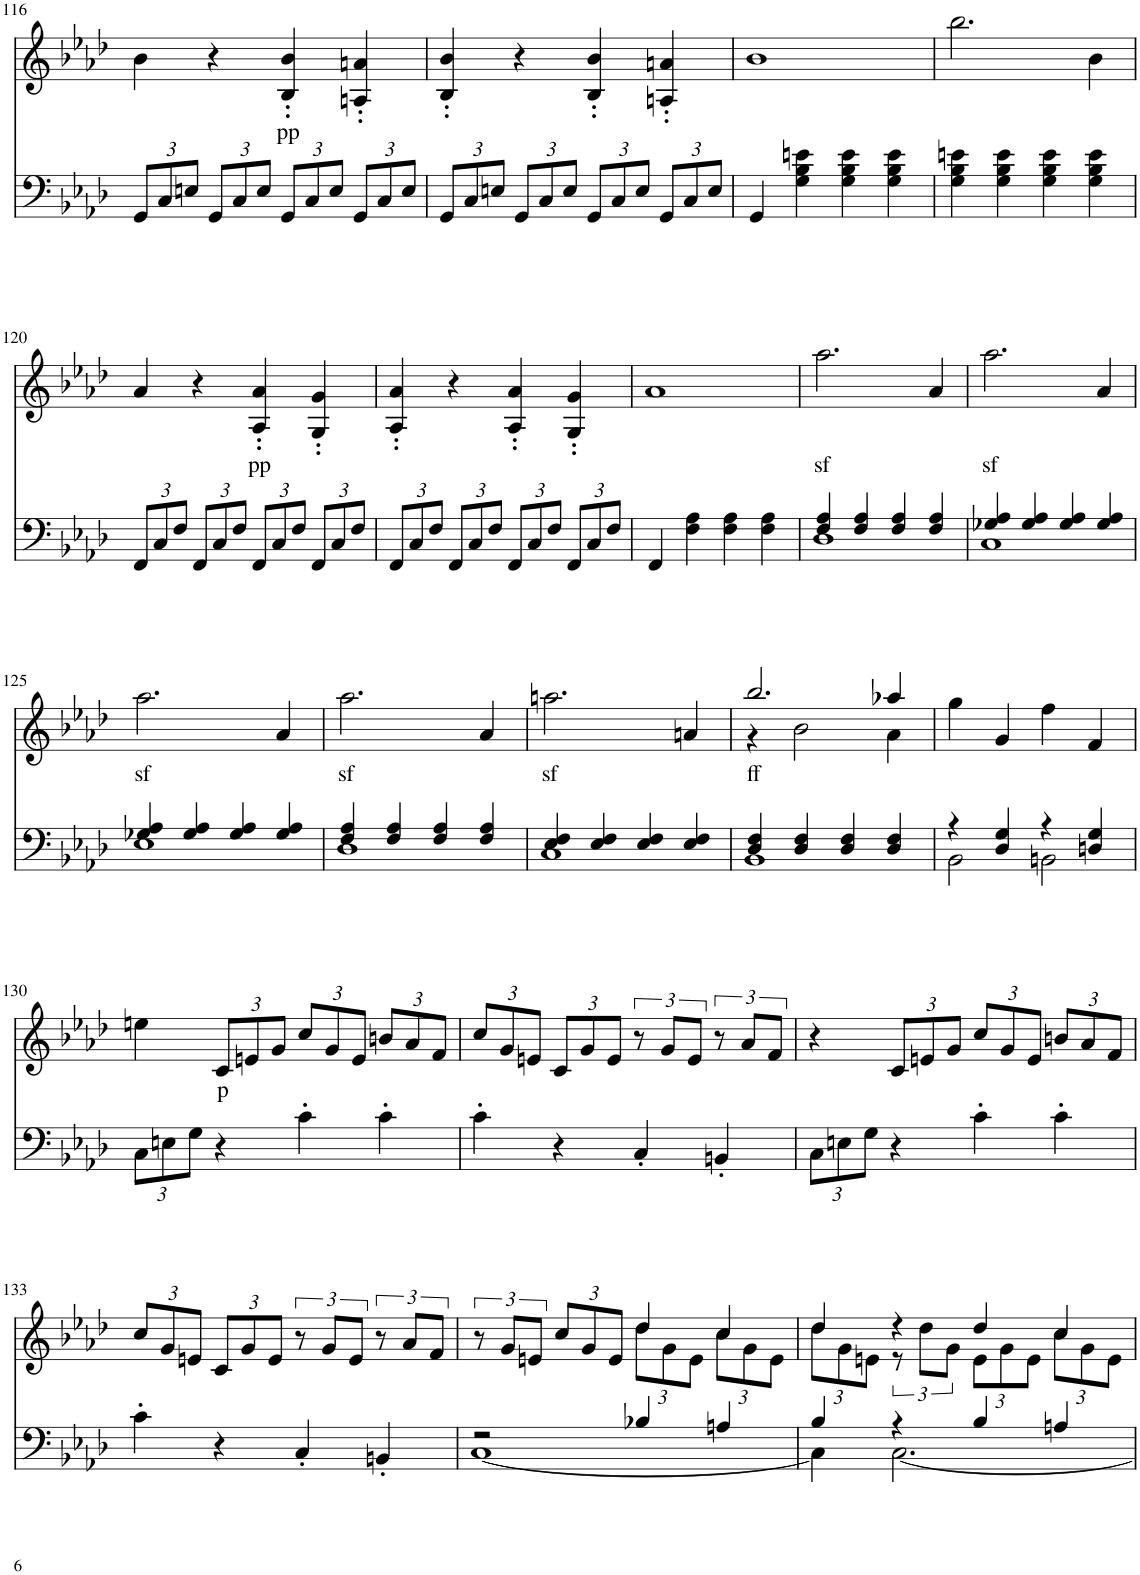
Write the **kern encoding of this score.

**kern	**kern	**text
*part2	*part1	*part1
*staff2	*staff1	*staff1
*I"piano	*I"piano	*
*I'Pno	*I'Pno	*
!!LO:PB:g=z
*clefF4	*clefG2	*
*k[b-e-a-d-]	*k[b-e-a-d-]	*
*f:	*f:	*
*M2/2	*M2/2	*
*Xbrackettup	*	*
=116	=116	=116
12GG/L	4b-\	.
12C/	.	.
12En/J	.	.
12GG/L	4r	.
12C/	.	.
12E/J	.	.
!	!	!LO:LY:b
12GG/L	4B-/' 4b-/'	pp
12C/	.	.
12E/J	.	.
12GG/L	4An/' 4an/'	.
12C/	.	.
12E/J	.	.
=117	=117	=117
12GG/L	4B-/' 4b-/'	.
12C/	.	.
12En/J	.	.
12GG/L	4r	.
12C/	.	.
12E/J	.	.
12GG/L	4B-/' 4b-/'	.
12C/	.	.
12E/J	.	.
12GG/L	4An/' 4an/'	.
12C/	.	.
12E/J	.	.
=118	=118	=118
4GG/	1b-	.
4G\ 4B-\ 4en\	.	.
4G\ 4B-\ 4e\	.	.
4G\ 4B-\ 4e\	.	.
=119	=119	=119
4G\ 4B-\ 4en\	2.bb-\	.
4G\ 4B-\ 4e\	.	.
4G\ 4B-\ 4e\	.	.
4G\ 4B-\ 4e\	4b-\	.
!!LO:LB:g=z
=120	=120	=120
12FF/L	4a-/	.
12C/	.	.
12F/J	.	.
12FF/L	4r	.
12C/	.	.
12F/J	.	.
!	!	!LO:LY:b
12FF/L	4A-/' 4a-/'	pp
12C/	.	.
12F/J	.	.
12FF/L	4G/' 4g/'	.
12C/	.	.
12F/J	.	.
=121	=121	=121
12FF/L	4A-/' 4a-/'	.
12C/	.	.
12F/J	.	.
12FF/L	4r	.
12C/	.	.
12F/J	.	.
12FF/L	4A-/' 4a-/'	.
12C/	.	.
12F/J	.	.
12FF/L	4G/' 4g/'	.
12C/	.	.
12F/J	.	.
=122	=122	=122
4FF/	1a-	.
4F\ 4A-\	.	.
4F\ 4A-\	.	.
4F\ 4A-\	.	.
=123	=123	=123
*^	*	*
!	!	!	!LO:LY:b
4F/ 4A-/	1D-	2.aa-\	sf
4F/ 4A-/	.	.	.
4F/ 4A-/	.	.	.
4F/ 4A-/	.	4a-/	.
=124	=124	=124	=124
!	!	!	!LO:LY:b
4G-X/ 4A-/	1C	2.aa-\	sf
4G-/ 4A-/	.	.	.
4G-/ 4A-/	.	.	.
4G-/ 4A-/	.	4a-/	.
!!LO:LB:g=z
=125	=125	=125	=125
!	!	!	!LO:LY:b
4G-X/ 4A-/	1E-	2.aa-\	sf
4G-/ 4A-/	.	.	.
4G-/ 4A-/	.	.	.
4G-/ 4A-/	.	4a-/	.
=126	=126	=126	=126
!	!	!	!LO:LY:b
4F/ 4A-/	1D-	2.aa-\	sf
4F/ 4A-/	.	.	.
4F/ 4A-/	.	.	.
4F/ 4A-/	.	4a-/	.
=127	=127	=127	=127
!	!	!	!LO:LY:b
4E-/ 4F/	1C	2.aan\	sf
4E-/ 4F/	.	.	.
4E-/ 4F/	.	.	.
4E-/ 4F/	.	4an/	.
=128	=128	=128	=128
*	*	*^	*
!	!	!	!	!LO:LY:b
4D-/ 4F/	1BB-	2.bb-/	4r	ff
4D-/ 4F/	.	.	2b-\	.
4D-/ 4F/	.	.	.	.
4D-/ 4F/	.	4aa-X/	4a-\	.
*	*	*v	*v	*
=129	=129	=129	=129
4r	2BB-\	4gg\	.
4D-/ 4G/	.	4g/	.
4r	2BBn\	4ff\	.
4Dn/ 4G/	.	4f/	.
*v	*v	*	*
!!LO:LB:g=z
=130	=130	=130
12C\L	4een\	.
12En\	.	.
12G\J	.	.
*	*Xbrackettup	*
!	!	!LO:LY:b
4r	12c/L	p
.	12en/	.
.	12g/J	.
4c'\	12cc/L	.
.	12g/	.
.	12e/J	.
4c'\	12bn/L	.
.	12a-/	.
.	12f/J	.
=131	=131	=131
4c'\	12cc/L	.
.	12g/	.
.	12en/J	.
4r	12c/L	.
.	12g/	.
.	12e/J	.
*	*brackettup	*
4C'/	12r	.
.	12g/L	.
.	12e/J	.
4BBn'/	12r	.
.	12a-/L	.
.	12f/J	.
=132	=132	=132
12C\L	4r	.
12En\	.	.
12G\J	.	.
*	*Xbrackettup	*
4r	12c/L	.
.	12en/	.
.	12g/J	.
4c'\	12cc/L	.
.	12g/	.
.	12e/J	.
4c'\	12bn/L	.
.	12a-/	.
.	12f/J	.
!!LO:LB:g=z
=133	=133	=133
4c'\	12cc/L	.
.	12g/	.
.	12en/J	.
4r	12c/L	.
.	12g/	.
.	12e/J	.
*	*brackettup	*
4C'/	12r	.
.	12g/L	.
.	12e/J	.
4BBn'/	12r	.
.	12a-/L	.
.	12f/J	.
=134	=134	=134
*^	*^	*
2r	[1C	12r	2ryy	.
.	.	12g/L	.	.
.	.	12en/J	.	.
*	*	*Xbrackettup	*	*
.	.	12cc/L	.	.
.	.	12g/	.	.
.	.	12e/J	.	.
4B-X/	.	4dd-/	12dd-\L	.
.	.	.	12g\	.
.	.	.	12e\J	.
4An/	.	4cc/	12cc\L	.
.	.	.	12g\	.
.	.	.	12e\J	.
=135	=135	=135	=135	=135
4B-/	4C\]	4dd-/	12dd-\L	.
.	.	.	12g\	.
.	.	.	12en\J	.
*	*	*	*brackettup	*
4r	[2.C\	4r	12r	.
.	.	.	12dd-\L	.
.	.	.	12g\J	.
*	*	*	*Xbrackettup	*
4B-/	.	4dd-/	12e\L	.
.	.	.	12g\	.
.	.	.	12e\J	.
4An/	.	4cc/	12cc\L	.
.	.	.	12g\	.
.	.	.	12e\J	.
*v	*v	*	*	*
*	*v	*v	*
=	=	=
*-	*-	*-
